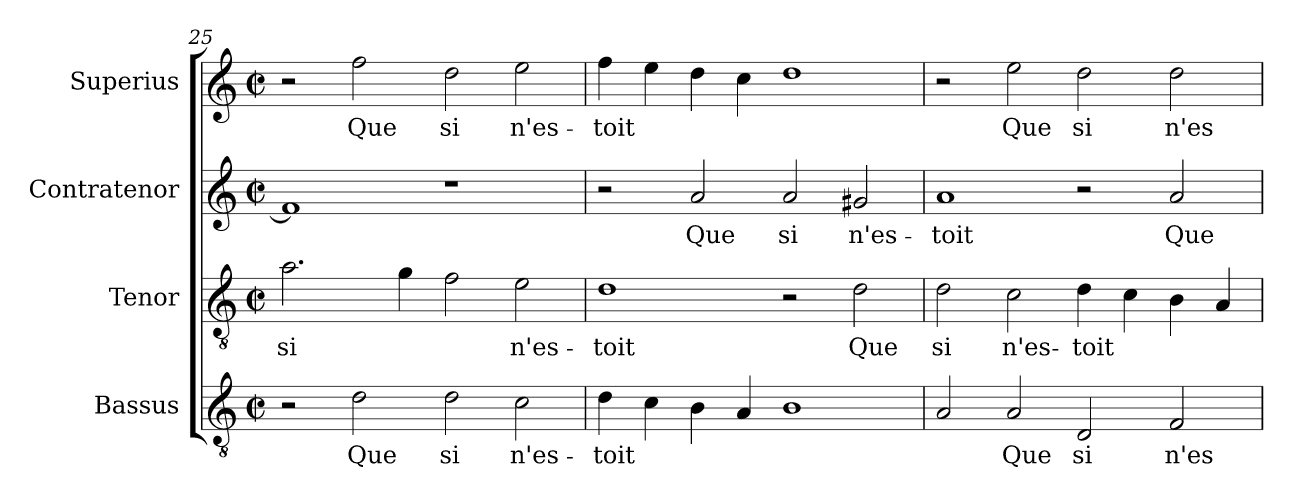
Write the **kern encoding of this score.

**kern	**text	**kern	**text	**kern	**text	**kern	**text
*part4	*part4	*part3	*part3	*part2	*part2	*part1	*part1
*staff4	*staff4	*staff3	*staff3	*staff2	*staff2	*staff1	*staff1
*I"Bassus	*	*I"Tenor	*	*I"Contratenor	*	*I"Superius	*
*	*	*I'T.	*	*	*	*I'S.	*
!!LO:LB:g=z
*clefGv2	*	*clefGv2	*	*clefG2	*	*clefG2	*
*k[]	*	*k[]	*	*k[]	*	*k[]	*
*C:	*	*C:	*	*C:	*	*C:	*
*M2/2	*	*M2/2	*	*M2/2	*	*M2/2	*
*met(c|)	*	*met(c|)	*	*met(c|)	*	*met(c|)	*
=25	=25	=25	=25	=25	=25	=25	=25
2r	.	2.a\	si	1f/]	.	2r	.
2d\	Que	.	.	.	.	2ff\	Que
.	.	4g\	.	.	.	.	.
2d\	si	2f\	.	1r	.	2dd\	si
2c\	n'es-	2e\	n'es-	.	.	2ee\	n'es-
=26	=26	=26	=26	=26	=26	=26	=26
4d\	-toit	1d\	-toit	2r	.	4ff\	-toit
4c\	.	.	.	.	.	4ee\	.
4B\	.	.	.	2a/	Que	4dd\	.
4A/	.	.	.	.	.	4cc\	.
1B\	.	2r	.	2a/	si	1dd\	.
.	.	2d\	Que	2g#X/	n'es-	.	.
=27	=27	=27	=27	=27	=27	=27	=27
2A/	.	2d\	si	1a/	-toit	2r	.
2A/	Que	2c\	n'es-	.	.	2ee\	Que
2D/	si	4d\	-toit	2r	.	2dd\	si
.	.	4c\	.	.	.	.	.
2F/	n'es-	4B\	.	2a/	Que	2dd\	n'es-
.	.	4A/	.	.	.	.	.
=	=	=	=	=	=	=	=
*-	*-	*-	*-	*-	*-	*-	*-
